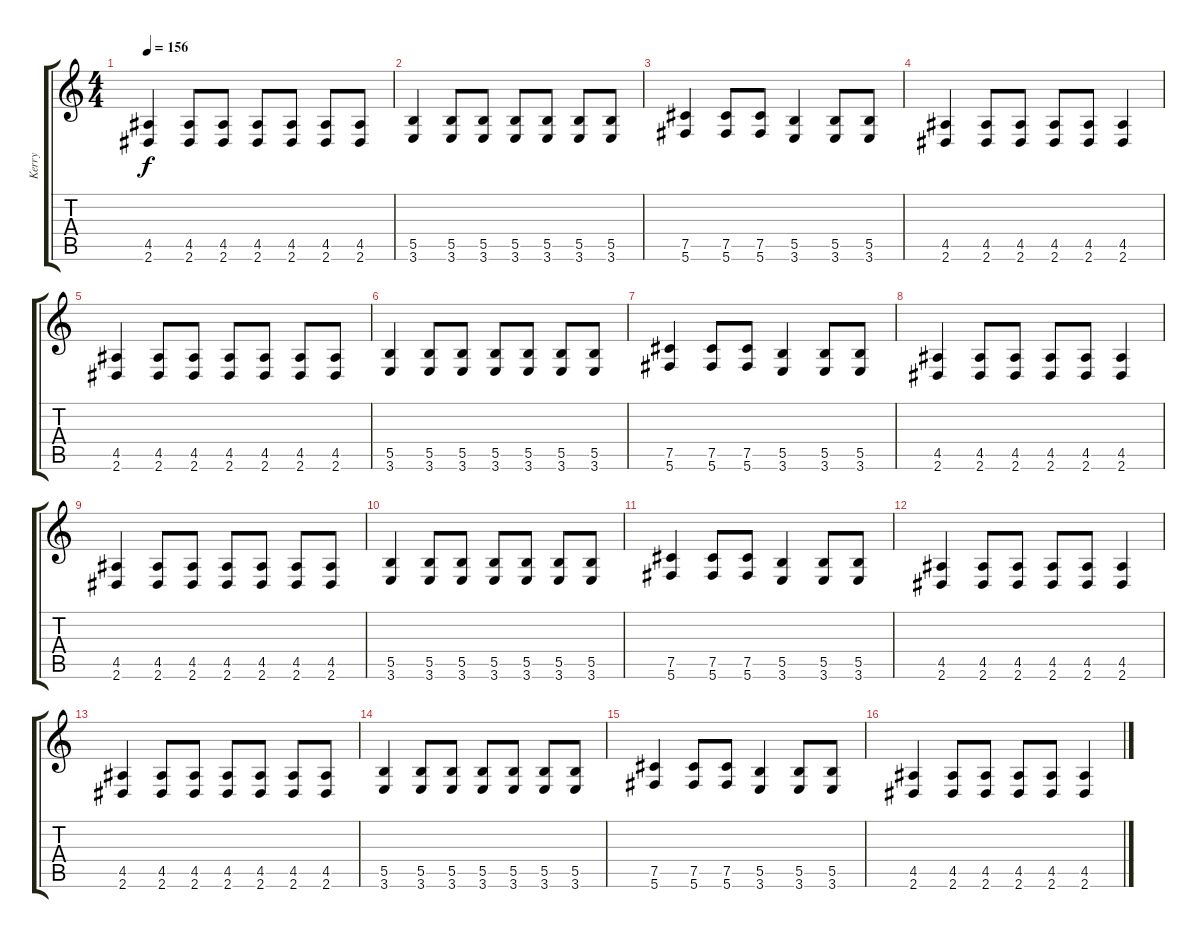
\track ("Kerry" "Kerry") {instrument distortionguitar}
\staff {score tabs}
\tuning (Db4 Ab3 E3 B2 Gb2 Db2) {hide}
\ts (4 4)
\tempo 156
\clef g2
\ks c
(4.5 2.6).4{dy f} (4.5 2.6).8 (4.5 2.6).8 (4.5 2.6).8 (4.5 2.6).8 (4.5 2.6).8 (4.5 2.6).8 |
(5.5 3.6).4 (5.5 3.6).8 (5.5 3.6).8 (5.5 3.6).8 (5.5 3.6).8 (5.5 3.6).8 (5.5 3.6).8 |
(7.5 5.6).4 (7.5 5.6).8 (7.5 5.6).8 (5.5 3.6).4 (5.5 3.6).8 (5.5 3.6).8 |
(4.5 2.6).4 (4.5 2.6).8 (4.5 2.6).8 (4.5 2.6).8 (4.5 2.6).8 (4.5 2.6).4 |
(4.5 2.6).4 (4.5 2.6).8 (4.5 2.6).8 (4.5 2.6).8 (4.5 2.6).8 (4.5 2.6).8 (4.5 2.6).8 |
(5.5 3.6).4 (5.5 3.6).8 (5.5 3.6).8 (5.5 3.6).8 (5.5 3.6).8 (5.5 3.6).8 (5.5 3.6).8 |
(7.5 5.6).4 (7.5 5.6).8 (7.5 5.6).8 (5.5 3.6).4 (5.5 3.6).8 (5.5 3.6).8 |
(4.5 2.6).4 (4.5 2.6).8 (4.5 2.6).8 (4.5 2.6).8 (4.5 2.6).8 (4.5 2.6).4 |
(4.5 2.6).4 (4.5 2.6).8 (4.5 2.6).8 (4.5 2.6).8 (4.5 2.6).8 (4.5 2.6).8 (4.5 2.6).8 |
(5.5 3.6).4 (5.5 3.6).8 (5.5 3.6).8 (5.5 3.6).8 (5.5 3.6).8 (5.5 3.6).8 (5.5 3.6).8 |
(7.5 5.6).4 (7.5 5.6).8 (7.5 5.6).8 (5.5 3.6).4 (5.5 3.6).8 (5.5 3.6).8 |
(4.5 2.6).4 (4.5 2.6).8 (4.5 2.6).8 (4.5 2.6).8 (4.5 2.6).8 (4.5 2.6).4 |
(4.5 2.6).4 (4.5 2.6).8 (4.5 2.6).8 (4.5 2.6).8 (4.5 2.6).8 (4.5 2.6).8 (4.5 2.6).8 |
(5.5 3.6).4 (5.5 3.6).8 (5.5 3.6).8 (5.5 3.6).8 (5.5 3.6).8 (5.5 3.6).8 (5.5 3.6).8 |
(7.5 5.6).4 (7.5 5.6).8 (7.5 5.6).8 (5.5 3.6).4 (5.5 3.6).8 (5.5 3.6).8 |
(4.5 2.6).4 (4.5 2.6).8 (4.5 2.6).8 (4.5 2.6).8 (4.5 2.6).8 (4.5 2.6).4
